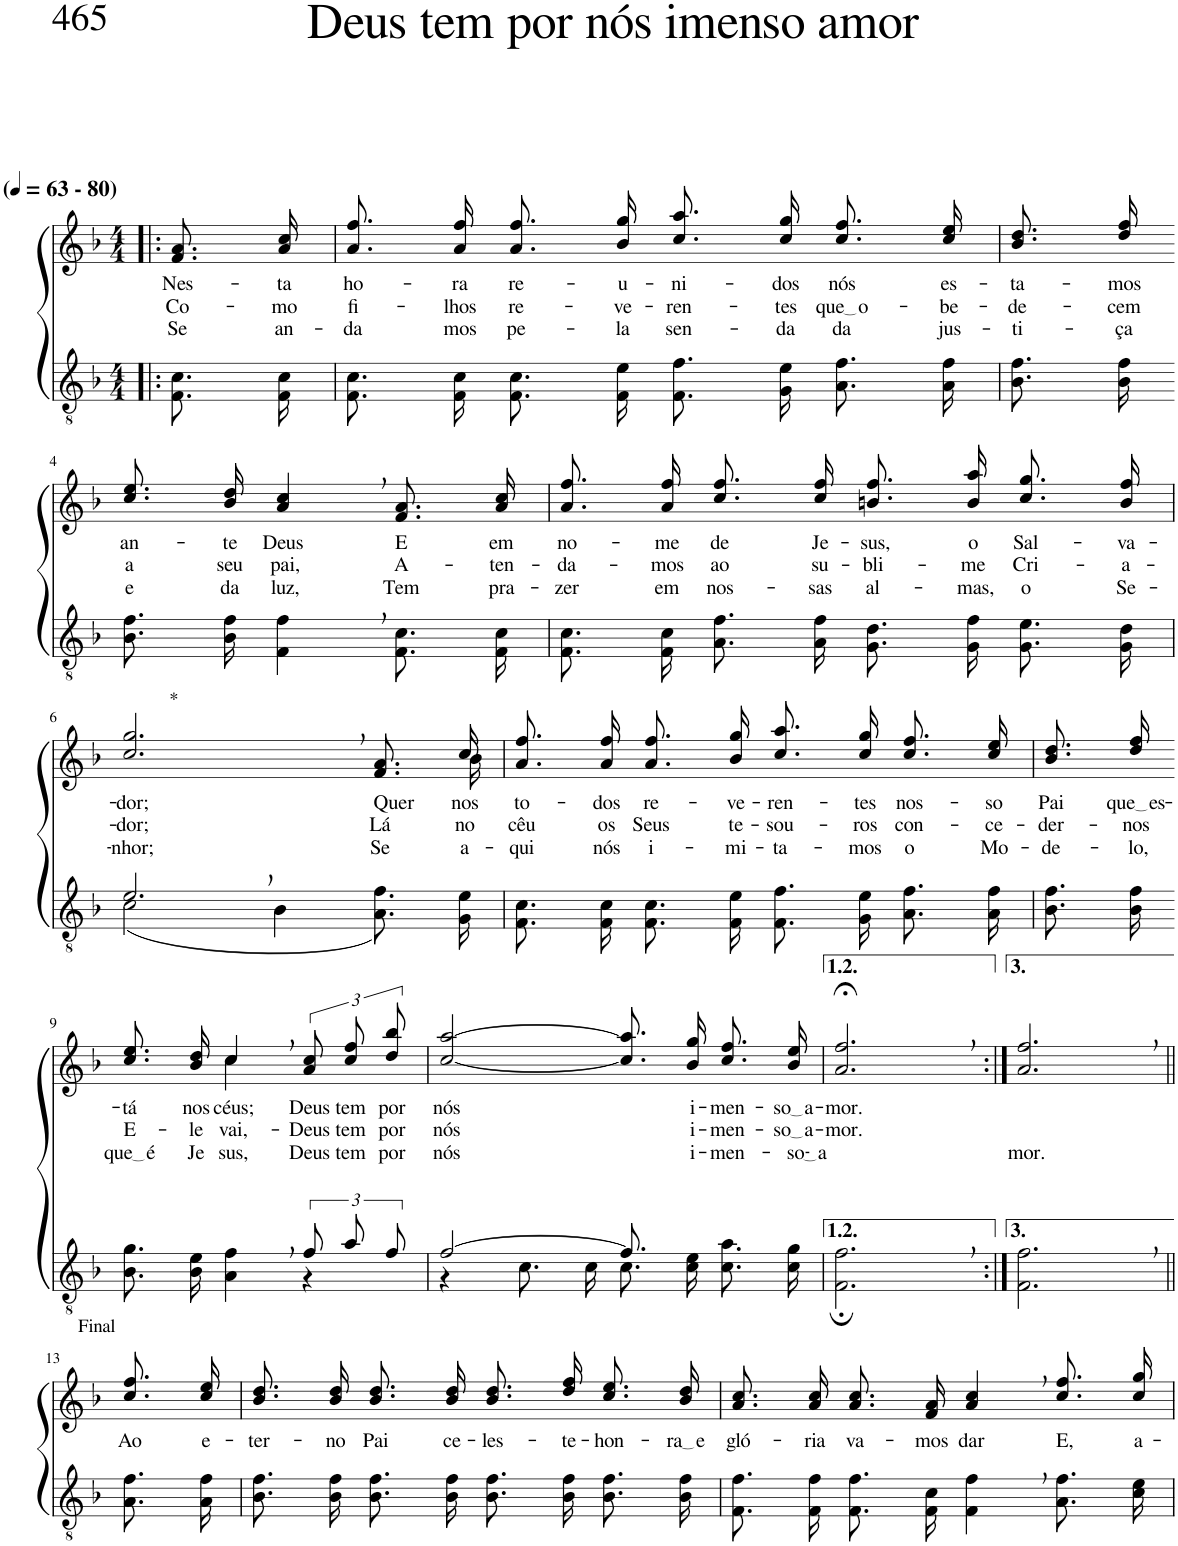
**kern	**kern	**text	**text	**text
*part2	*part1	*part1	*part1	*part1
*staff2	*staff1	*staff1	*staff1	*staff1
*I"Parte III e IV	*I"Parte I e II	*	*	*
*clefGv2	*clefG2	*	*	*
*Trd4c7	*Trd4c7	*	*	*
*k[b-]	*k[b-]	*	*	*
*M4/4	*M4/4	*	*	*
*MM63	*MM63	*	*	*
=1!|:	=1!|:	=1!|:	=1!|:	=1!|:
!	!LO:TX:a:B:t=(	!	!	!
!	!LO:TX:a:B:t=- 80)	!	!	!
!	!	!LO:LY:b	!LO:LY:b	!LO:LY:b
8.F/ 8.c/L	8.f/ 8.a/L	Nes-	Co-	Se
!	!	!LO:LY:b	!LO:LY:b	!LO:LY:b
16F/ 16c/Jk	16a/ 16cc/Jk	-ta	-mo	an-
=2	=2	=2	=2	=2
!	!	!LO:LY:b	!LO:LY:b	!LO:LY:b
8.F/ 8.c/L	8.a\ 8.ff\L	ho-	fi-	-da
!	!	!LO:LY:b	!LO:LY:b	!LO:LY:b
16F/ 16c/Jk	16a\ 16ff\Jk	-ra	-lhos	mos
!	!	!LO:LY:b	!LO:LY:b	!LO:LY:b
8.F\ 8.c\L	8.a\ 8.ff\L	re-	re-	pe-
!	!	!LO:LY:b	!LO:LY:b	!LO:LY:b
16F\ 16e\Jk	16b-\ 16gg\Jk	-u-	-ve-	-la
!	!	!LO:LY:b	!LO:LY:b	!LO:LY:b
8.F\ 8.f\L	8.cc\ 8.aa\L	-ni-	-ren-	sen-
!	!	!LO:LY:b	!LO:LY:b	!LO:LY:b
16G\ 16e\Jk	16cc\ 16gg\Jk	-dos	-tes	-da
!	!	!LO:LY:b	!LO:LY:b	!LO:LY:b
8.A\ 8.f\L	8.cc\ 8.ff\L	nós	que o	da
!	!	!LO:LY:b	!LO:LY:b	!LO:LY:b
16A\ 16f\Jk	16cc\ 16ee\Jk	es-	-be-	jus-
=3	=3	=3	=3	=3
!	!	!LO:LY:b	!LO:LY:b	!LO:LY:b
8.B-\ 8.f\L	8.b-\ 8.dd\L	-ta-	-de-	-ti-
!	!	!LO:LY:b	!LO:LY:b	!LO:LY:b
16B-\ 16f\Jk	16dd\ 16ff\Jk	-mos	-cem	-ça
!!LO:LB:g=z
=4-	=4-	=4-	=4-	=4-
!	!	!LO:LY:b	!LO:LY:b	!LO:LY:b
8.B-\ 8.f\L	8.cc\ 8.ee\L	an-	a	e
!	!	!LO:LY:b	!LO:LY:b	!LO:LY:b
16B-\ 16f\Jk	16b-\ 16dd\Jk	-te	seu	da
!	!	!LO:LY:b	!LO:LY:b	!LO:LY:b
4F\, 4f\,	4a/, 4cc/,	Deus	pai,	luz,
!	!	!LO:LY:b	!LO:LY:b	!LO:LY:b
8.F/ 8.c/L	8.f/ 8.a/L	E	A-	Tem
!	!	!LO:LY:b	!LO:LY:b	!LO:LY:b
16F/ 16c/Jk	16a/ 16cc/Jk	em	-ten-	pra-
=5	=5	=5	=5	=5
!	!	!LO:LY:b	!LO:LY:b	!LO:LY:b
8.F/ 8.c/L	8.a\ 8.ff\L	no-	-da-	-zer
!	!	!LO:LY:b	!LO:LY:b	!LO:LY:b
16F/ 16c/Jk	16a\ 16ff\Jk	-me	-mos	em
!	!	!LO:LY:b	!LO:LY:b	!LO:LY:b
8.A\ 8.f\L	8.cc\ 8.ff\L	de	ao	nos-
!	!	!LO:LY:b	!LO:LY:b	!LO:LY:b
16A\ 16f\Jk	16cc\ 16ff\Jk	Je-	su-	-sas
!	!	!LO:LY:b	!LO:LY:b	!LO:LY:b
8.G\ 8.d\L	8.bn\ 8.ff\L	-sus,	-bli-	al-
!	!	!LO:LY:b	!LO:LY:b	!LO:LY:b
16G\ 16f\Jk	16b\ 16aa\Jk	o	-me	-mas,
!	!	!LO:LY:b	!LO:LY:b	!LO:LY:b
8.G\ 8.e\L	8.cc\ 8.gg\L	Sal-	Cri-	o
!	!	!LO:LY:b	!LO:LY:b	!LO:LY:b
16G\ 16d\Jk	16b\ 16ff\Jk	-va-	-a-	Se-
!!LO:LB:g=z
=6	=6	=6	=6	=6
*^	*	*	*	*
!	!	!LO:TX:a:t=*	!	!	!
!	!	!	!LO:LY:b	!LO:LY:b	!LO:LY:b
*	*	*^	*	*	*
2.e,/	(2c\	2.cc/, 2.gg/,	2...ryy	-dor;	-dor;	-nhor;
.	4B-\	.	.	.	.	.
!	!	!	!	!LO:LY:b	!LO:LY:b	!LO:LY:b
4ryy	8.A\ 8.f\L)	8.f/ 8.a/L	.	Quer-	Lá	Se
!	!	!	!	!LO:LY:b	!LO:LY:b	!LO:LY:b
.	16G\ 16e\Jk	16cc/Jk	16b-\	-nos	no	a-
=7	=7	=7	=7	=7	=7	=7
!	!	!	!	!LO:LY:b	!LO:LY:b	!LO:LY:b
*v	*v	*	*	*	*	*
*	*v	*v	*	*	*
8.F/ 8.c/L	8.a\ 8.ff\L	to-	cêu	-qui
!	!	!LO:LY:b	!LO:LY:b	!LO:LY:b
16F/ 16c/Jk	16a\ 16ff\Jk	-dos	os	nós
!	!	!LO:LY:b	!LO:LY:b	!LO:LY:b
8.F\ 8.c\L	8.a\ 8.ff\L	re-	Seus	i-
!	!	!LO:LY:b	!LO:LY:b	!LO:LY:b
16F\ 16e\Jk	16b-\ 16gg\Jk	-ve-	te-	-mi-
!	!	!LO:LY:b	!LO:LY:b	!LO:LY:b
8.F\ 8.f\L	8.cc\ 8.aa\L	-ren-	-sou-	-ta-
!	!	!LO:LY:b	!LO:LY:b	!LO:LY:b
16G\ 16e\Jk	16cc\ 16gg\Jk	-tes	-ros	-mos
!	!	!LO:LY:b	!LO:LY:b	!LO:LY:b
8.A\ 8.f\L	8.cc\ 8.ff\L	nos-	con-	o
!	!	!LO:LY:b	!LO:LY:b	!LO:LY:b
16A\ 16f\Jk	16cc\ 16ee\Jk	-so	-ce-	Mo-
=8	=8	=8	=8	=8
!	!	!LO:LY:b	!LO:LY:b	!LO:LY:b
8.B-\ 8.f\L	8.b-\ 8.dd\L	Pai	-der-	-de-
!	!	!LO:LY:b	!LO:LY:b	!LO:LY:b
16B-\ 16f\Jk	16dd\ 16ff\Jk	que es	-nos	-lo,
!!LO:LB:g=z
=9-	=9-	=9-	=9-	=9-
*^	*	*	*	*
!	!	!	!LO:LY:b	!LO:LY:b	!LO:LY:b
*	*	*^	*	*	*
2ryy	8.B-\ 8.g\L	8.cc\ 8.ee\L	4ryy	-tá	E-	que é
!	!	!	!	!LO:LY:b	!LO:LY:b	!LO:LY:b
.	16B-\ 16e\Jk	16b-\ 16dd\Jk	.	nos	-le	Je-
!	!	!	!	!LO:LY:b	!LO:LY:b	!LO:LY:b
.	4A\ 4f\	4cc,/	4cc\	céus;	vai,-	-sus,
!	!	!	!	!LO:LY:b	!LO:LY:b	!LO:LY:b
12f/L	4r	12a\ 12cc\L	4ryy	Deus	-Deus	Deus
!	!	!	!	!LO:LY:b	!LO:LY:b	!LO:LY:b
12a/	.	12cc\ 12ff\	.	tem	tem	tem
!	!	!	!	!LO:LY:b	!LO:LY:b	!LO:LY:b
12f/J	.	12dd\ 12bb-\J	.	por	por	por
*	*	*v	*v	*	*	*
=10	=10	=10	=10	=10	=10
!	!	!	!LO:LY:b	!LO:LY:b	!LO:LY:b
[2f/	4r	[2cc/ [2aa/	nós	nós	nós
.	8.c\L	.	.	.	.
.	16c\Jk	.	.	.	.
8.f/]	8.c\L	8.cc]\ 8.aa]\L	.	.	.
!	!	!	!LO:LY:b	!LO:LY:b	!LO:LY:b
4ryy	16c\ 16e\Jk	16b-\ 16gg\Jk	i-	i-	i-
!	!	!	!LO:LY:b	!LO:LY:b	!LO:LY:b
.	8.c\ 8.a\L	8.cc\ 8.ff\L	-men-	-men-	-men-
!	!	!	!LO:LY:b	!LO:LY:b	!LO:LY:b
16ryy	16c\ 16g\Jk	16b-\ 16ee\Jk	so a	so a	so a
=11	=11	=11	=11	=11	=11
!	!	!	!LO:LY:b	!LO:LY:b	!
*v	*v	*	*	*	*
2.F\;, 2.f\;,	2.a/;<, 2.ff/;<,	-mor.	-mor.	.
=12:|!	=12:|!	=12:|!	=12:|!	=12:|!
!	!	!	!	!LO:LY:b
2.F\, 2.f\,	2.a/, 2.ff/,	.	.	mor.
!!LO:LB:g=z
=13||	=13||	=13||	=13||	=13||
!	!LO:TX:a:t=Final	!	!	!
!	!	!LO:LY:b	!	!
8.A\ 8.f\L	8.cc\ 8.ff\L	Ao	.	.
!	!	!LO:LY:b	!	!
16A\ 16f\Jk	16cc\ 16ee\Jk	e-	.	.
=14	=14	=14	=14	=14
!	!	!LO:LY:b	!	!
8.B-\ 8.f\L	8.b-\ 8.dd\L	-ter-	.	.
!	!	!LO:LY:b	!	!
16B-\ 16f\Jk	16b-\ 16dd\Jk	-no	.	.
!	!	!LO:LY:b	!	!
8.B-\ 8.f\L	8.b-\ 8.dd\L	Pai	.	.
!	!	!LO:LY:b	!	!
16B-\ 16f\Jk	16b-\ 16dd\Jk	ce-	.	.
!	!	!LO:LY:b	!	!
8.B-\ 8.f\L	8.b-\ 8.dd\L	-les-	.	.
!	!	!LO:LY:b	!	!
16B-\ 16f\Jk	16dd\ 16ff\Jk	-te-	.	.
!	!	!LO:LY:b	!	!
8.B-\ 8.f\L	8.cc\ 8.ee\L	-hon-	.	.
!	!	!LO:LY:b	!	!
16B-\ 16f\Jk	16b-\ 16dd\Jk	ra e	.	.
=15	=15	=15	=15	=15
!	!	!LO:LY:b	!	!
8.F\ 8.f\L	8.a\ 8.cc\L	gló-	.	.
!	!	!LO:LY:b	!	!
16F\ 16f\Jk	16a\ 16cc\Jk	-ria	.	.
!	!	!LO:LY:b	!	!
8.F/ 8.f/L	8.a/ 8.cc/L	va-	.	.
!	!	!LO:LY:b	!	!
16F/ 16c/Jk	16f/ 16a/Jk	-mos	.	.
!	!	!LO:LY:b	!	!
4F\, 4f\,	4a/, 4cc/,	dar	.	.
!	!	!LO:LY:b	!	!
8.A\ 8.f\L	8.cc\ 8.ff\L	E,	.	.
!	!	!LO:LY:b	!	!
16c\ 16e\Jk	16cc\ 16gg\Jk	a-	.	.
=	=	=	=	=
*-	*-	*-	*-	*-
